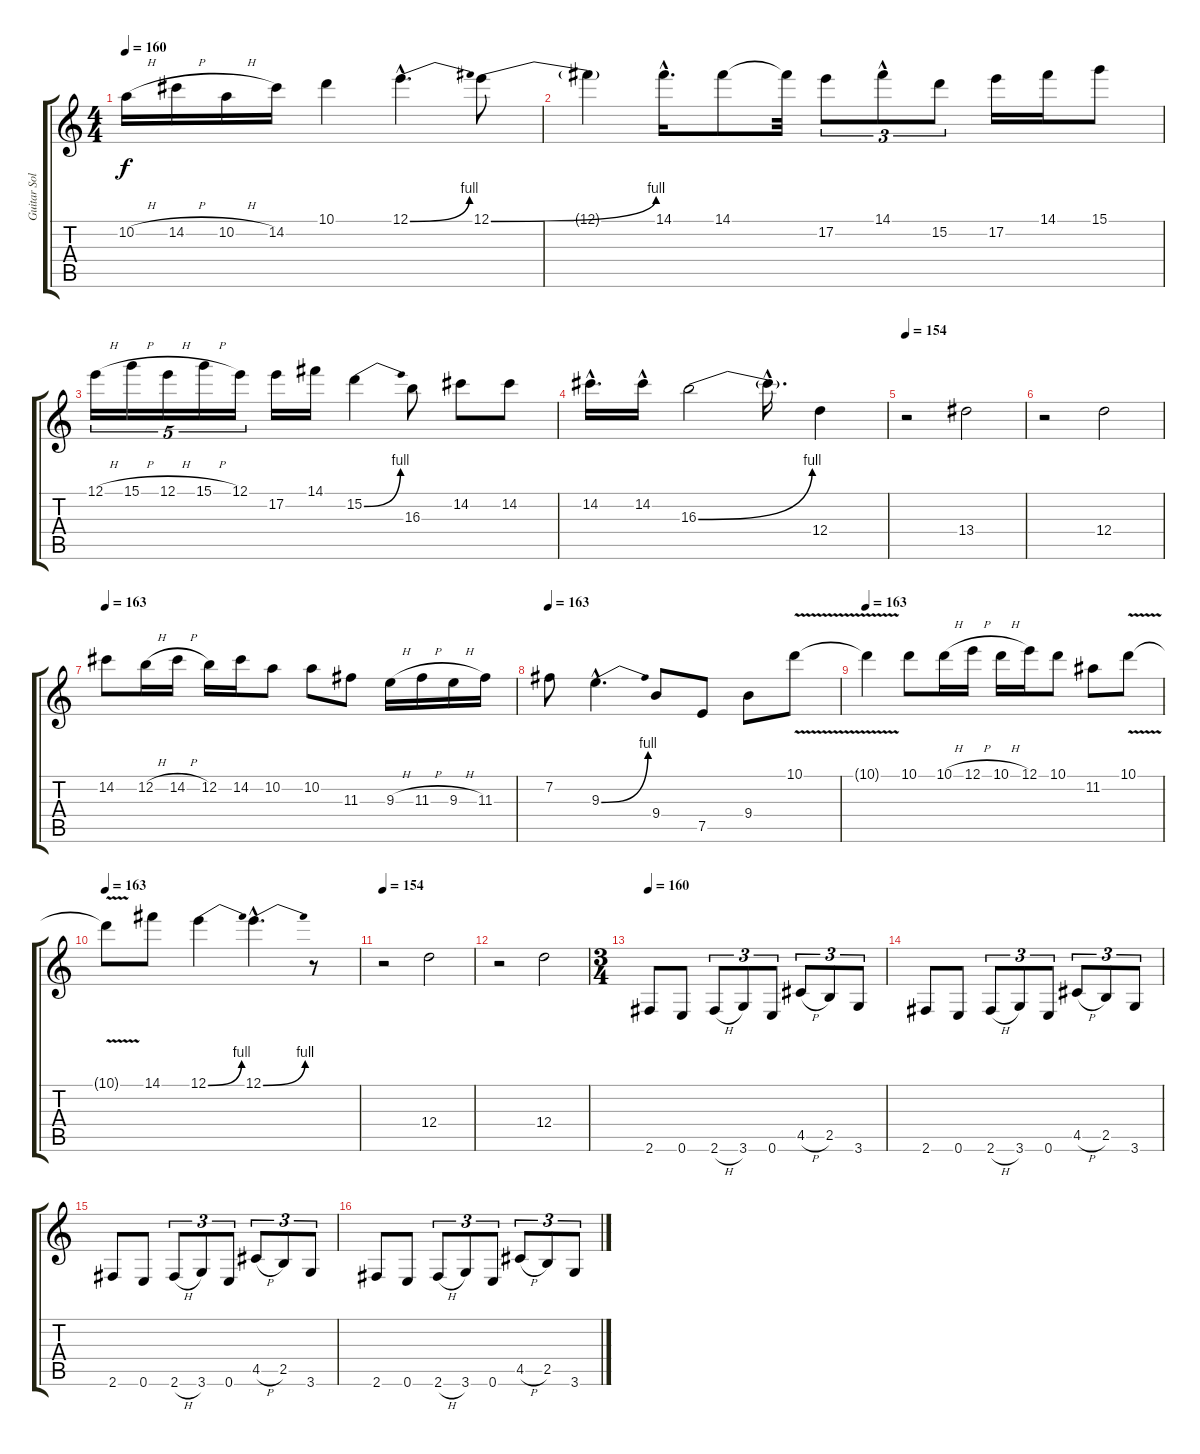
\track ("Guitar Solo" "Guitar Sol") {instrument distortionguitar}
\staff {score tabs}
\tuning (E4 B3 G3 D3 A2 E2) {hide}
\ts (4 4)
\tempo 160
\clef g2
\ks c
10.2{h}.16{dy f} 14.2{h}.16 10.2{h}.16 14.2.16 10.1.4 12.1{be (bend 0 0 60 4) hac}.4{d} 12.1{be (bend 0 0 60 4)}.8 |
12.1{t}.4 14.1{hac}.16{d} 14.1.8 14.1{t}.32 17.2.8{tu (3 2)} 14.1{hac}.8{tu (3 2)} 15.2.8{tu (3 2)} 17.2.16 14.1.16 15.1.8 |
12.1{h}.16{tu (5 4)} 15.1{h}.16{tu (5 4)} 12.1{h}.16{tu (5 4)} 15.1{h}.16{tu (5 4)} 12.1.16{tu (5 4)} 17.2.16 14.1.16 15.2{be (bend 0 0 60 4)}.4 16.3.8 14.2.8 14.2.8 |
14.2{hac}.16{d} 14.2{hac}.16 16.3{be (bend 0 0 60 4)}.2 16.3{hac t}.16{d} 12.4.4 |
\tempo 154
r.2 13.4.2 |
r.2 12.4.2 |
\tempo 163
14.2.8 12.2{h}.16 14.2{h}.16 12.2.16 14.2.16 10.2.8 10.2.8 11.3.8 9.3{h}.16 11.3{h}.16 9.3{h}.16 11.3.16 |
\tempo 163
7.2.8 9.3{be (bend 0 0 60 4) hac}.4{d} 9.4.8 7.5.8 9.4.8 10.1{v}.8 |
\tempo 163
10.1{t}.4 10.1.8 10.1{h}.16 12.1{h}.16 10.1{h}.16 12.1.16 10.1.8 11.2.8 10.1{v}.8 |
\tempo 163
10.1{t}.8 14.1.8 12.1{be (bend 0 0 60 4)}.4 12.1{be (bend 0 0 60 4) hac}.4{d} r.8 |
\tempo 154
r.2 12.4.2 |
r.2 12.4.2 |
\ts (3 4)
\tempo 160
2.6.8 0.6.8 2.6{h}.8{tu (3 2)} 3.6.8{tu (3 2)} 0.6.8{tu (3 2)} 4.5{h}.8{tu (3 2)} 2.5.8{tu (3 2)} 3.6.8{tu (3 2)} |
2.6.8 0.6.8 2.6{h}.8{tu (3 2)} 3.6.8{tu (3 2)} 0.6.8{tu (3 2)} 4.5{h}.8{tu (3 2)} 2.5.8{tu (3 2)} 3.6.8{tu (3 2)} |
2.6.8 0.6.8 2.6{h}.8{tu (3 2)} 3.6.8{tu (3 2)} 0.6.8{tu (3 2)} 4.5{h}.8{tu (3 2)} 2.5.8{tu (3 2)} 3.6.8{tu (3 2)} |
2.6.8 0.6.8 2.6{h}.8{tu (3 2)} 3.6.8{tu (3 2)} 0.6.8{tu (3 2)} 4.5{h}.8{tu (3 2)} 2.5.8{tu (3 2)} 3.6.8{tu (3 2)}
